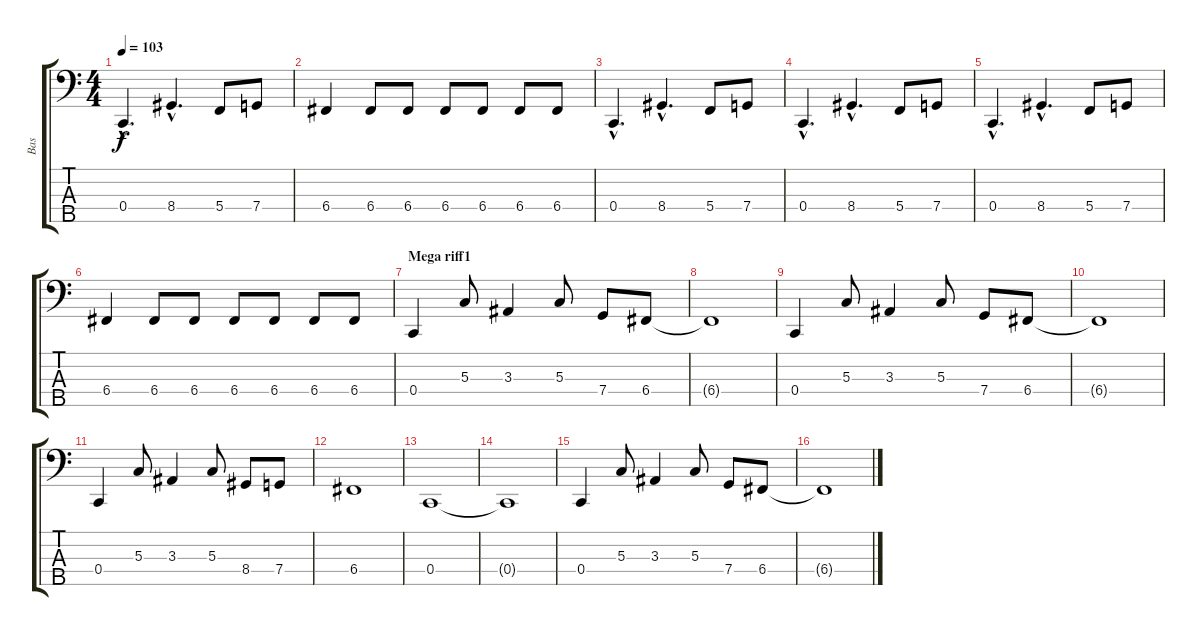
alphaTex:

\track ("Bas" "Bas") {instrument electricbassfinger}
\staff {score tabs}
\tuning (F2 C2 G1 C1 A0) {hide}
\ts (4 4)
\tempo 103
\clef f4
\ks c
0.4{hac}.4{d dy f} 8.4{hac}.4{d} 5.4.8 7.4.8 |
6.4.4 6.4.8 6.4.8 6.4.8 6.4.8 6.4.8 6.4.8 |
0.4{hac}.4{d} 8.4{hac}.4{d} 5.4.8 7.4.8 |
0.4{hac}.4{d} 8.4{hac}.4{d} 5.4.8 7.4.8 |
0.4{hac}.4{d} 8.4{hac}.4{d} 5.4.8 7.4.8 |
6.4.4 6.4.8 6.4.8 6.4.8 6.4.8 6.4.8 6.4.8 |
\section ("" "Mega riff1")
0.4.4 5.3.8 3.3.4 5.3.8 7.4.8 6.4.8 |
6.4{t}.1 |
0.4.4 5.3.8 3.3.4 5.3.8 7.4.8 6.4.8 |
6.4{t}.1 |
0.4.4 5.3.8 3.3.4 5.3.8 8.4.8 7.4.8 |
6.4.1 |
0.4.1 |
0.4{t}.1 |
0.4.4 5.3.8 3.3.4 5.3.8 7.4.8 6.4.8 |
6.4{t}.1
